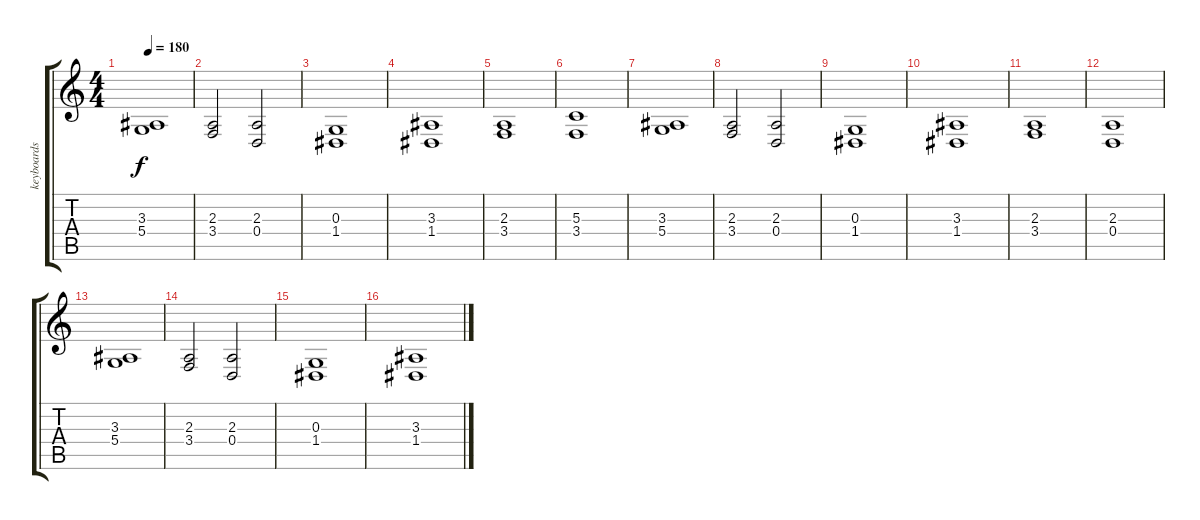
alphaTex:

\track ("keyboards" "keyboards") {instrument stringensemble1}
\staff {score tabs}
\tuning (E4 B3 G3 D3 A2 E2) {hide}
\ts (4 4)
\tempo 180
\clef g2
\ks c
(3.3 5.4).1{dy f} |
(2.3 3.4).2 (2.3 0.4).2 |
(0.3 1.4).1 |
(3.3 1.4).1 |
(2.3 3.4).1 |
(5.3 3.4).1 |
(3.3 5.4).1 |
(2.3 3.4).2 (2.3 0.4).2 |
(0.3 1.4).1 |
(3.3 1.4).1 |
(2.3 3.4).1 |
(2.3 0.4).1 |
(3.3 5.4).1 |
(2.3 3.4).2 (2.3 0.4).2 |
(0.3 1.4).1 |
(3.3 1.4).1
